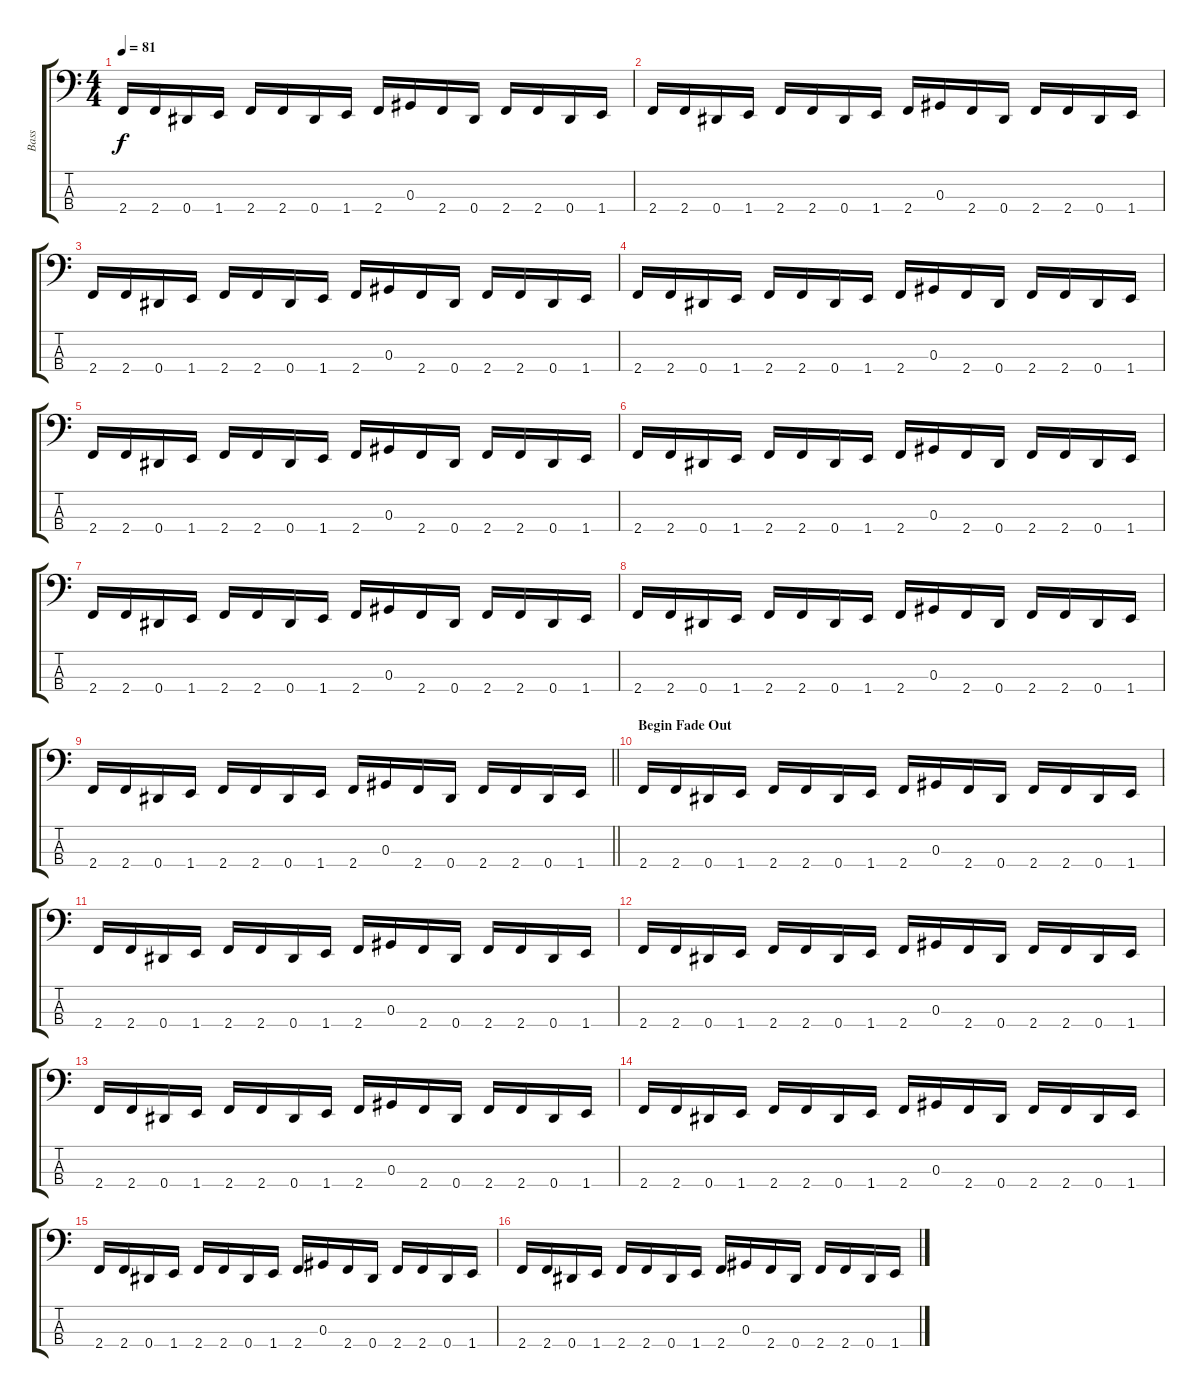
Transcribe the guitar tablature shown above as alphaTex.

\track ("Bass" "Bass") {instrument electricbassfinger}
\staff {score tabs}
\tuning (Gb2 Db2 Ab1 Eb1) {hide}
\ts (4 4)
\tempo 81
\clef f4
\ks c
2.4.16{dy f} 2.4.16 0.4.16 1.4.16 2.4.16 2.4.16 0.4.16 1.4.16 2.4.16 0.3.16 2.4.16 0.4.16 2.4.16 2.4.16 0.4.16 1.4.16 |
2.4.16 2.4.16 0.4.16 1.4.16 2.4.16 2.4.16 0.4.16 1.4.16 2.4.16 0.3.16 2.4.16 0.4.16 2.4.16 2.4.16 0.4.16 1.4.16 |
2.4.16 2.4.16 0.4.16 1.4.16 2.4.16 2.4.16 0.4.16 1.4.16 2.4.16 0.3.16 2.4.16 0.4.16 2.4.16 2.4.16 0.4.16 1.4.16 |
2.4.16 2.4.16 0.4.16 1.4.16 2.4.16 2.4.16 0.4.16 1.4.16 2.4.16 0.3.16 2.4.16 0.4.16 2.4.16 2.4.16 0.4.16 1.4.16 |
2.4.16 2.4.16 0.4.16 1.4.16 2.4.16 2.4.16 0.4.16 1.4.16 2.4.16 0.3.16 2.4.16 0.4.16 2.4.16 2.4.16 0.4.16 1.4.16 |
2.4.16 2.4.16 0.4.16 1.4.16 2.4.16 2.4.16 0.4.16 1.4.16 2.4.16 0.3.16 2.4.16 0.4.16 2.4.16 2.4.16 0.4.16 1.4.16 |
2.4.16 2.4.16 0.4.16 1.4.16 2.4.16 2.4.16 0.4.16 1.4.16 2.4.16 0.3.16 2.4.16 0.4.16 2.4.16 2.4.16 0.4.16 1.4.16 |
2.4.16 2.4.16 0.4.16 1.4.16 2.4.16 2.4.16 0.4.16 1.4.16 2.4.16 0.3.16 2.4.16 0.4.16 2.4.16 2.4.16 0.4.16 1.4.16 |
\barLineRight lightlight
2.4.16 2.4.16 0.4.16 1.4.16 2.4.16 2.4.16 0.4.16 1.4.16 2.4.16 0.3.16 2.4.16 0.4.16 2.4.16 2.4.16 0.4.16 1.4.16 |
\section ("" "Begin Fade Out")
2.4.16 2.4.16 0.4.16 1.4.16 2.4.16 2.4.16 0.4.16 1.4.16 2.4.16 0.3.16 2.4.16 0.4.16 2.4.16 2.4.16 0.4.16 1.4.16 |
2.4.16 2.4.16 0.4.16 1.4.16 2.4.16 2.4.16 0.4.16 1.4.16 2.4.16 0.3.16 2.4.16 0.4.16 2.4.16 2.4.16 0.4.16 1.4.16 |
2.4.16 2.4.16 0.4.16 1.4.16 2.4.16 2.4.16 0.4.16 1.4.16 2.4.16 0.3.16 2.4.16 0.4.16 2.4.16 2.4.16 0.4.16 1.4.16 |
2.4.16 2.4.16 0.4.16 1.4.16 2.4.16 2.4.16 0.4.16 1.4.16 2.4.16 0.3.16 2.4.16 0.4.16 2.4.16 2.4.16 0.4.16 1.4.16 |
2.4.16 2.4.16 0.4.16 1.4.16 2.4.16 2.4.16 0.4.16 1.4.16 2.4.16 0.3.16 2.4.16 0.4.16 2.4.16 2.4.16 0.4.16 1.4.16 |
2.4.16 2.4.16 0.4.16 1.4.16 2.4.16 2.4.16 0.4.16 1.4.16 2.4.16 0.3.16 2.4.16 0.4.16 2.4.16 2.4.16 0.4.16 1.4.16 |
2.4.16 2.4.16 0.4.16 1.4.16 2.4.16 2.4.16 0.4.16 1.4.16 2.4.16 0.3.16 2.4.16 0.4.16 2.4.16 2.4.16 0.4.16 1.4.16
